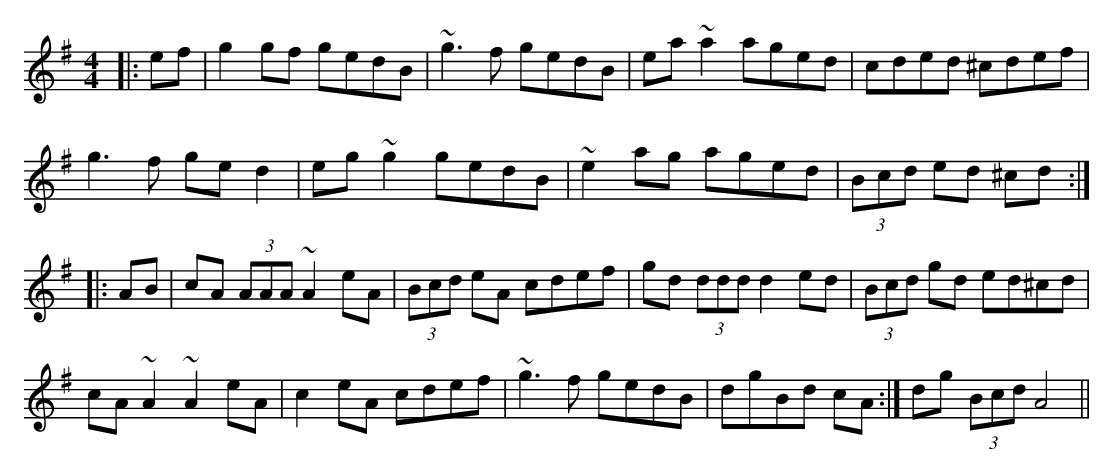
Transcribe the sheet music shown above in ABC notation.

X:1
M:4/4
K:Ador
|:ef|g2 gf gedB|~g3 f gedB|ea ~a2 aged|cded ^cdef|
g3 f ge d2|eg ~g2 gedB|~e2 ag aged|(3Bcd ed ^cd:|
|:AB|cA (3AAA ~A2 eA|(3Bcd eA cdef|gd (3ddd d2 ed|(3Bcd gd ed^cd|
cA ~A2 ~A2 eA|c2 eA cdef|~g3 f gedB|dgBd cA:| dg (3Bcd A4||
